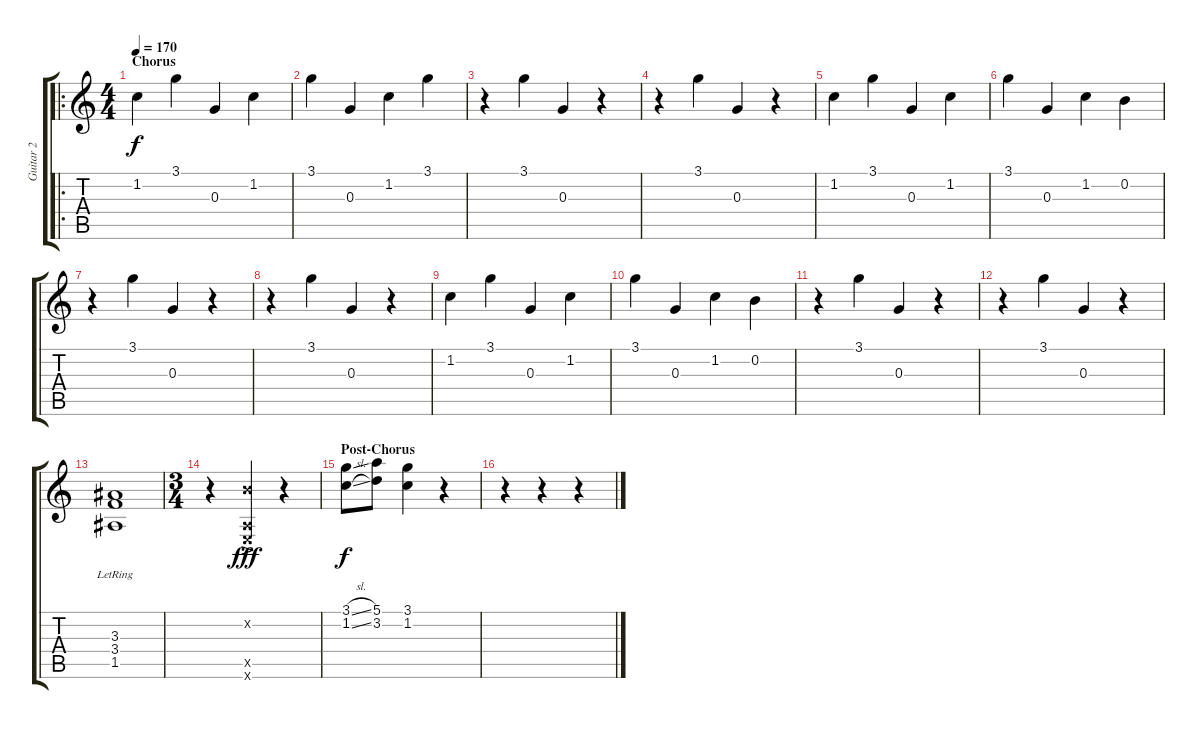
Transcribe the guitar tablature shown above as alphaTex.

\track ("Guitar 2" "Guitar 2") {instrument acousticguitarsteel}
\staff {score tabs}
\tuning (E4 B3 G3 D3 A2 E2) {hide}
\ro
\ts (4 4)
\section ("" "Chorus")
\tempo 170
\clef g2
\ks c
1.2.4{dy f} 3.1.4 0.3.4 1.2.4 |
3.1.4 0.3.4 1.2.4 3.1.4 |
r.4 3.1.4 0.3.4 r.4 |
r.4 3.1.4 0.3.4 r.4 |
1.2.4 3.1.4 0.3.4 1.2.4 |
3.1.4 0.3.4 1.2.4 0.2.4 |
r.4 3.1.4 0.3.4 r.4 |
r.4 3.1.4 0.3.4 r.4 |
1.2.4 3.1.4 0.3.4 1.2.4 |
3.1.4 0.3.4 1.2.4 0.2.4 |
r.4 3.1.4 0.3.4 r.4 |
r.4 3.1.4 0.3.4 r.4 |
(3.3{lr} 3.4{lr} 1.5{lr}).1 |
\ts (3 4)
r.4 (0.2{x} 0.5{ac x} 0.6{x}).4{dy fff} r.4 |
\section ("" "Post-Chorus")
(3.1{sl} 1.2{sl}).8{dy f} (5.1 3.2).8 (3.1 1.2).4 r.4 |
r.4 r.4 r.4
